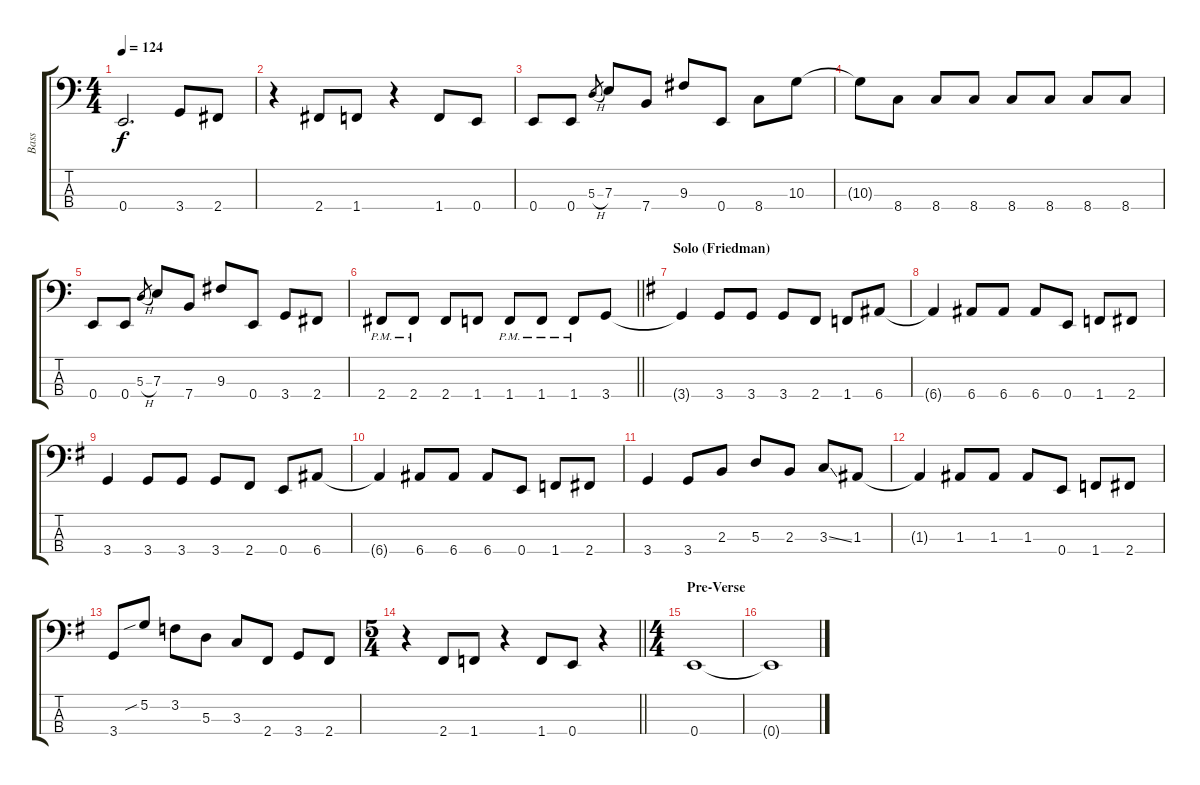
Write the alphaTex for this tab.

\track ("Bass" "Bass") {instrument electricbasspick}
\staff {score tabs}
\tuning (G2 D2 A1 E1) {hide}
\ts (4 4)
\tempo 124
\clef f4
\ks c
0.4.2{d dy f} 3.4.8 2.4.8 |
r.4 2.4.8 1.4.8 r.4 1.4.8 0.4.8 |
0.4.8 0.4.8 5.3{h}.8{gr} 7.3.8 7.4.8 9.3.8 0.4.8 8.4.8 10.3.8 |
10.3{t}.8 8.4.8 8.4.8 8.4.8 8.4.8 8.4.8 8.4.8 8.4.8 |
0.4.8 0.4.8 5.3{h}.8{gr} 7.3.8 7.4.8 9.3.8 0.4.8 3.4.8 2.4.8 |
\barLineRight lightlight
2.4{pm}.8 2.4{pm}.8 2.4.8 1.4.8 1.4{pm}.8 1.4{pm}.8 1.4{pm}.8 3.4.8 |
\section ("" "Solo (Friedman)")
\ks g
3.4{t}.4 3.4.8 3.4.8 3.4.8 2.4.8 1.4.8 6.4.8 |
6.4{t}.4 6.4.8 6.4.8 6.4.8 0.4.8 1.4.8 2.4.8 |
3.4.4 3.4.8 3.4.8 3.4.8 2.4.8 0.4.8 6.4.8 |
6.4{t}.4 6.4.8 6.4.8 6.4.8 0.4.8 1.4.8 2.4.8 |
3.4.4 3.4.8 2.3.8 5.3.8 2.3.8 3.3{ss}.8 1.3.8 |
1.3{t}.4 1.3.8 1.3.8 1.3.8 0.4.8 1.4.8 2.4.8 |
3.4.8 5.2{sib}.8 3.2.8 5.3.8 3.3.8 2.4.8 3.4.8 2.4.8 |
\ts (5 4)
\barLineRight lightlight
r.4 2.4.8 1.4.8 r.4 1.4.8 0.4.8 r.4 |
\ts (4 4)
\section ("" "Pre-Verse")
0.4.1 |
0.4{t}.1
